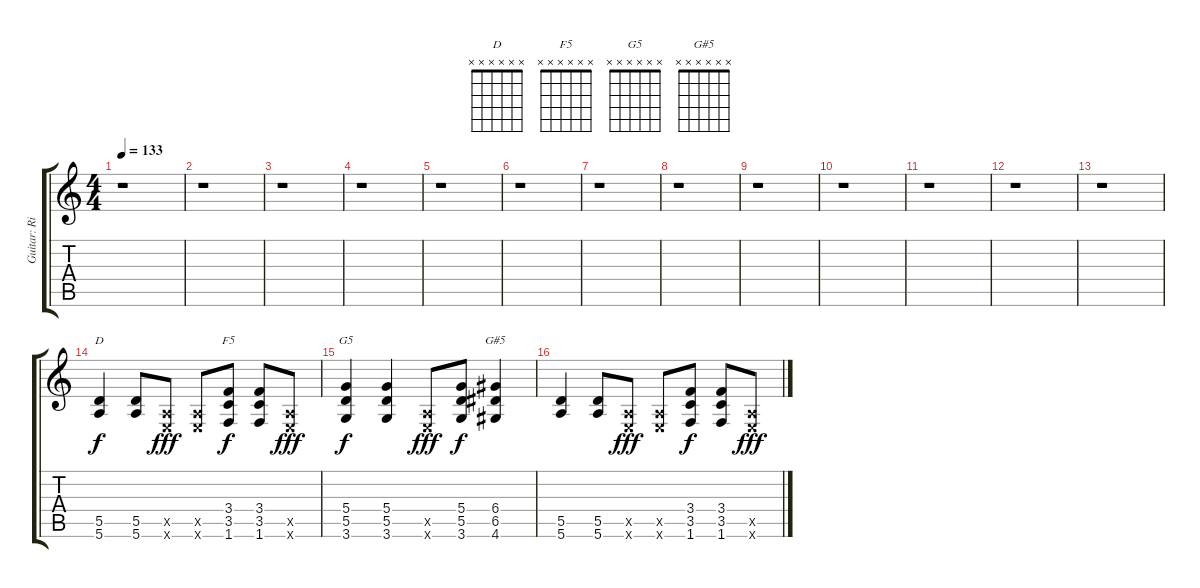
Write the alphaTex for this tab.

\track ("Guitar: Ritchard Fortus" "Guitar: Ri") {instrument overdrivenguitar}
\staff {score tabs}
\tuning (E4 B3 G3 D3 A2 E2) {hide}
\chord ("D" x x x x x x) {firstfret 0}
\chord ("F5" x x x x x x) {firstfret 0}
\chord ("G5" x x x x x x) {firstfret 0}
\chord ("G#5" x x x x x x) {firstfret 0}
\ts (4 4)
\tempo 133
\clef g2
\ks c
r.1{dy f} |
r.1 |
r.1 |
r.1 |
r.1 |
r.1 |
r.1 |
r.1 |
r.1 |
r.1 |
r.1 |
r.1 |
r.1 |
(5.5 5.6).4{ch "D"} (5.5 5.6).8 (0.5{x} 0.6{x}).8{dy fff} (0.5{x} 0.6{x}).8 (3.4 3.5 1.6).8{ch "F5" dy f} (3.4 3.5 1.6).8 (0.5{x} 0.6{x}).8{dy fff} |
(5.4 5.5 3.6).4{ch "G5" dy f} (5.4 5.5 3.6).4 (0.5{x} 0.6{x}).8{dy fff} (5.4 5.5 3.6).8{dy f} (6.4 6.5 4.6).4{ch "G#5"} |
(5.5 5.6).4 (5.5 5.6).8 (0.5{x} 0.6{x}).8{dy fff} (0.5{x} 0.6{x}).8 (3.4 3.5 1.6).8{dy f} (3.4 3.5 1.6).8 (0.5{x} 0.6{x}).8{dy fff}
